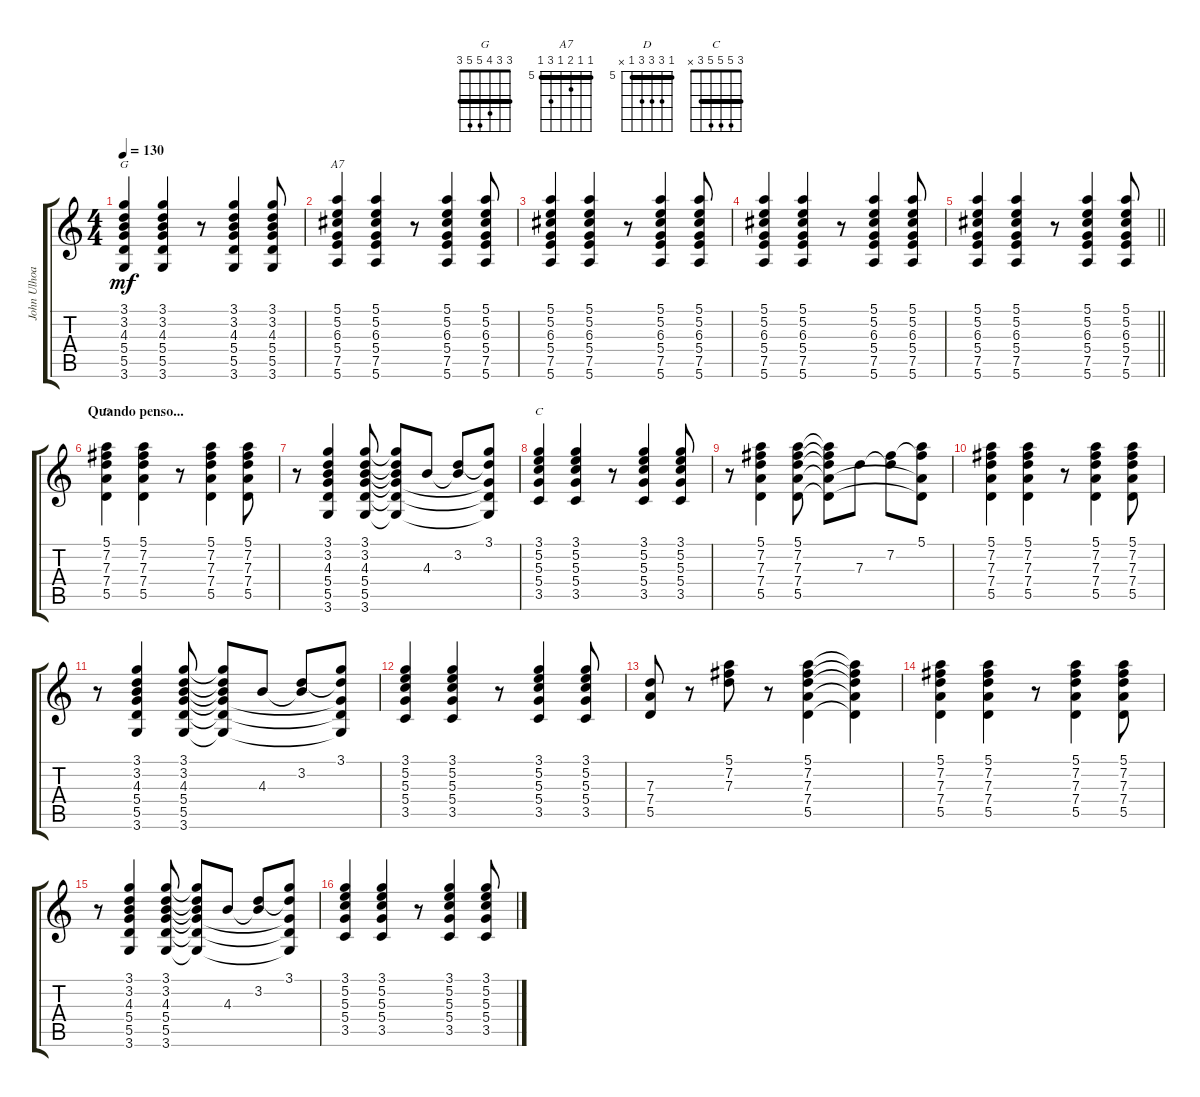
\track ("John Ulhoa" "John Ulhoa") {instrument acousticguitarsteel}
\staff {score tabs}
\tuning (E4 B3 G3 D3 A2 E2) {hide}
\chord ("G" 3 3 4 5 5 3) {barre 3}
\chord ("A7" 5 5 6 5 7 5) {firstfret 5 barre 5}
\chord ("D" 5 7 7 7 5 x) {firstfret 5 barre 5}
\chord ("C" 3 5 5 5 3 x) {barre 3}
\ts (4 4)
\tempo 130
\clef g2
\ks c
(3.1 3.2 4.3 5.4 5.5 3.6).4{ch "G" dy mf} (3.1 3.2 4.3 5.4 5.5 3.6).4 r.8 (3.1 3.2 4.3 5.4 5.5 3.6).4 (3.1 3.2 4.3 5.4 5.5 3.6).8 |
(5.1 5.2 6.3 5.4 7.5 5.6).4{ch "A7"} (5.1 5.2 6.3 5.4 7.5 5.6).4 r.8 (5.1 5.2 6.3 5.4 7.5 5.6).4 (5.1 5.2 6.3 5.4 7.5 5.6).8 |
(5.1 5.2 6.3 5.4 7.5 5.6).4 (5.1 5.2 6.3 5.4 7.5 5.6).4 r.8 (5.1 5.2 6.3 5.4 7.5 5.6).4 (5.1 5.2 6.3 5.4 7.5 5.6).8 |
(5.1 5.2 6.3 5.4 7.5 5.6).4 (5.1 5.2 6.3 5.4 7.5 5.6).4 r.8 (5.1 5.2 6.3 5.4 7.5 5.6).4 (5.1 5.2 6.3 5.4 7.5 5.6).8 |
\barLineRight lightlight
(5.1 5.2 6.3 5.4 7.5 5.6).4 (5.1 5.2 6.3 5.4 7.5 5.6).4 r.8 (5.1 5.2 6.3 5.4 7.5 5.6).4 (5.1 5.2 6.3 5.4 7.5 5.6).8 |
\section ("" "Quando penso...")
(5.1 7.2 7.3 7.4 5.5).4{ch "D"} (5.1 7.2 7.3 7.4 5.5).4 r.8 (5.1 7.2 7.3 7.4 5.5).4 (5.1 7.2 7.3 7.4 5.5).8 |
r.8 (3.1 3.2 4.3 5.4 5.5 3.6).4 (3.1 3.2 4.3 5.4 5.5 3.6).8 (3.1{t} 3.2{t} 4.3{t} 5.4{t} 5.5{t} 3.6{t}).8 4.3.8 (3.2 4.3{t}).8 (3.1 3.2{t} 5.4{t} 5.5{t} 3.6{t}).8 |
(3.1 5.2 5.3 5.4 3.5).4{ch "C"} (3.1 5.2 5.3 5.4 3.5).4 r.8 (3.1 5.2 5.3 5.4 3.5).4 (3.1 5.2 5.3 5.4 3.5).8 |
r.8 (5.1 7.2 7.3 7.4 5.5).4 (5.1 7.2 7.3 7.4 5.5).8 (5.1{t} 7.2{t} 7.3{t} 7.4{t} 5.5{t}).8 7.3.8 (7.2 7.3{t}).8 (5.1 7.2{t} 7.4{t} 5.5{t}).8 |
(5.1 7.2 7.3 7.4 5.5).4 (5.1 7.2 7.3 7.4 5.5).4 r.8 (5.1 7.2 7.3 7.4 5.5).4 (5.1 7.2 7.3 7.4 5.5).8 |
r.8 (3.1 3.2 4.3 5.4 5.5 3.6).4 (3.1 3.2 4.3 5.4 5.5 3.6).8 (3.1{t} 3.2{t} 4.3{t} 5.4{t} 5.5{t} 3.6{t}).8 4.3.8 (3.2 4.3{t}).8 (3.1 3.2{t} 5.4{t} 5.5{t} 3.6{t}).8 |
(3.1 5.2 5.3 5.4 3.5).4 (3.1 5.2 5.3 5.4 3.5).4 r.8 (3.1 5.2 5.3 5.4 3.5).4 (3.1 5.2 5.3 5.4 3.5).8 |
(7.3 7.4 5.5).8 r.8 (5.1 7.2 7.3).8 r.8 (5.1 7.2 7.3 7.4 5.5).4 (5.1{t} 7.2{t} 7.3{t} 7.4{t} 5.5{t}).4 |
(5.1 7.2 7.3 7.4 5.5).4 (5.1 7.2 7.3 7.4 5.5).4 r.8 (5.1 7.2 7.3 7.4 5.5).4 (5.1 7.2 7.3 7.4 5.5).8 |
r.8 (3.1 3.2 4.3 5.4 5.5 3.6).4 (3.1 3.2 4.3 5.4 5.5 3.6).8 (3.1{t} 3.2{t} 4.3{t} 5.4{t} 5.5{t} 3.6{t}).8 4.3.8 (3.2 4.3{t}).8 (3.1 3.2{t} 5.4{t} 5.5{t} 3.6{t}).8 |
(3.1 5.2 5.3 5.4 3.5).4 (3.1 5.2 5.3 5.4 3.5).4 r.8 (3.1 5.2 5.3 5.4 3.5).4 (3.1 5.2 5.3 5.4 3.5).8
